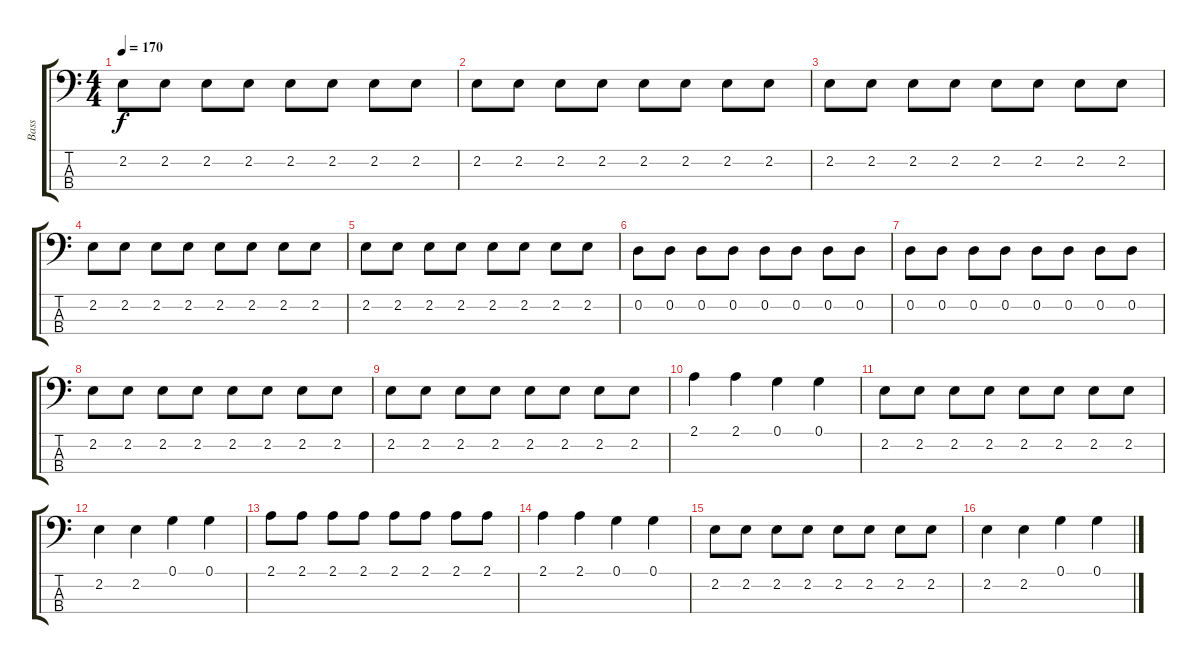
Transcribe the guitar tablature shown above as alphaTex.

\track ("Bass" "Bass") {instrument electricbassfinger}
\staff {score tabs}
\tuning (G2 D2 A1 E1) {hide}
\ts (4 4)
\tempo 170
\clef f4
\ks c
2.2.8{dy f} 2.2.8 2.2.8 2.2.8 2.2.8 2.2.8 2.2.8 2.2.8 |
2.2.8 2.2.8 2.2.8 2.2.8 2.2.8 2.2.8 2.2.8 2.2.8 |
2.2.8 2.2.8 2.2.8 2.2.8 2.2.8 2.2.8 2.2.8 2.2.8 |
2.2.8 2.2.8 2.2.8 2.2.8 2.2.8 2.2.8 2.2.8 2.2.8 |
2.2.8 2.2.8 2.2.8 2.2.8 2.2.8 2.2.8 2.2.8 2.2.8 |
0.2.8 0.2.8 0.2.8 0.2.8 0.2.8 0.2.8 0.2.8 0.2.8 |
0.2.8 0.2.8 0.2.8 0.2.8 0.2.8 0.2.8 0.2.8 0.2.8 |
2.2.8 2.2.8 2.2.8 2.2.8 2.2.8 2.2.8 2.2.8 2.2.8 |
2.2.8 2.2.8 2.2.8 2.2.8 2.2.8 2.2.8 2.2.8 2.2.8 |
2.1.4 2.1.4 0.1.4 0.1.4 |
2.2.8 2.2.8 2.2.8 2.2.8 2.2.8 2.2.8 2.2.8 2.2.8 |
2.2.4 2.2.4 0.1.4 0.1.4 |
2.1.8 2.1.8 2.1.8 2.1.8 2.1.8 2.1.8 2.1.8 2.1.8 |
2.1.4 2.1.4 0.1.4 0.1.4 |
2.2.8 2.2.8 2.2.8 2.2.8 2.2.8 2.2.8 2.2.8 2.2.8 |
2.2.4 2.2.4 0.1.4 0.1.4
